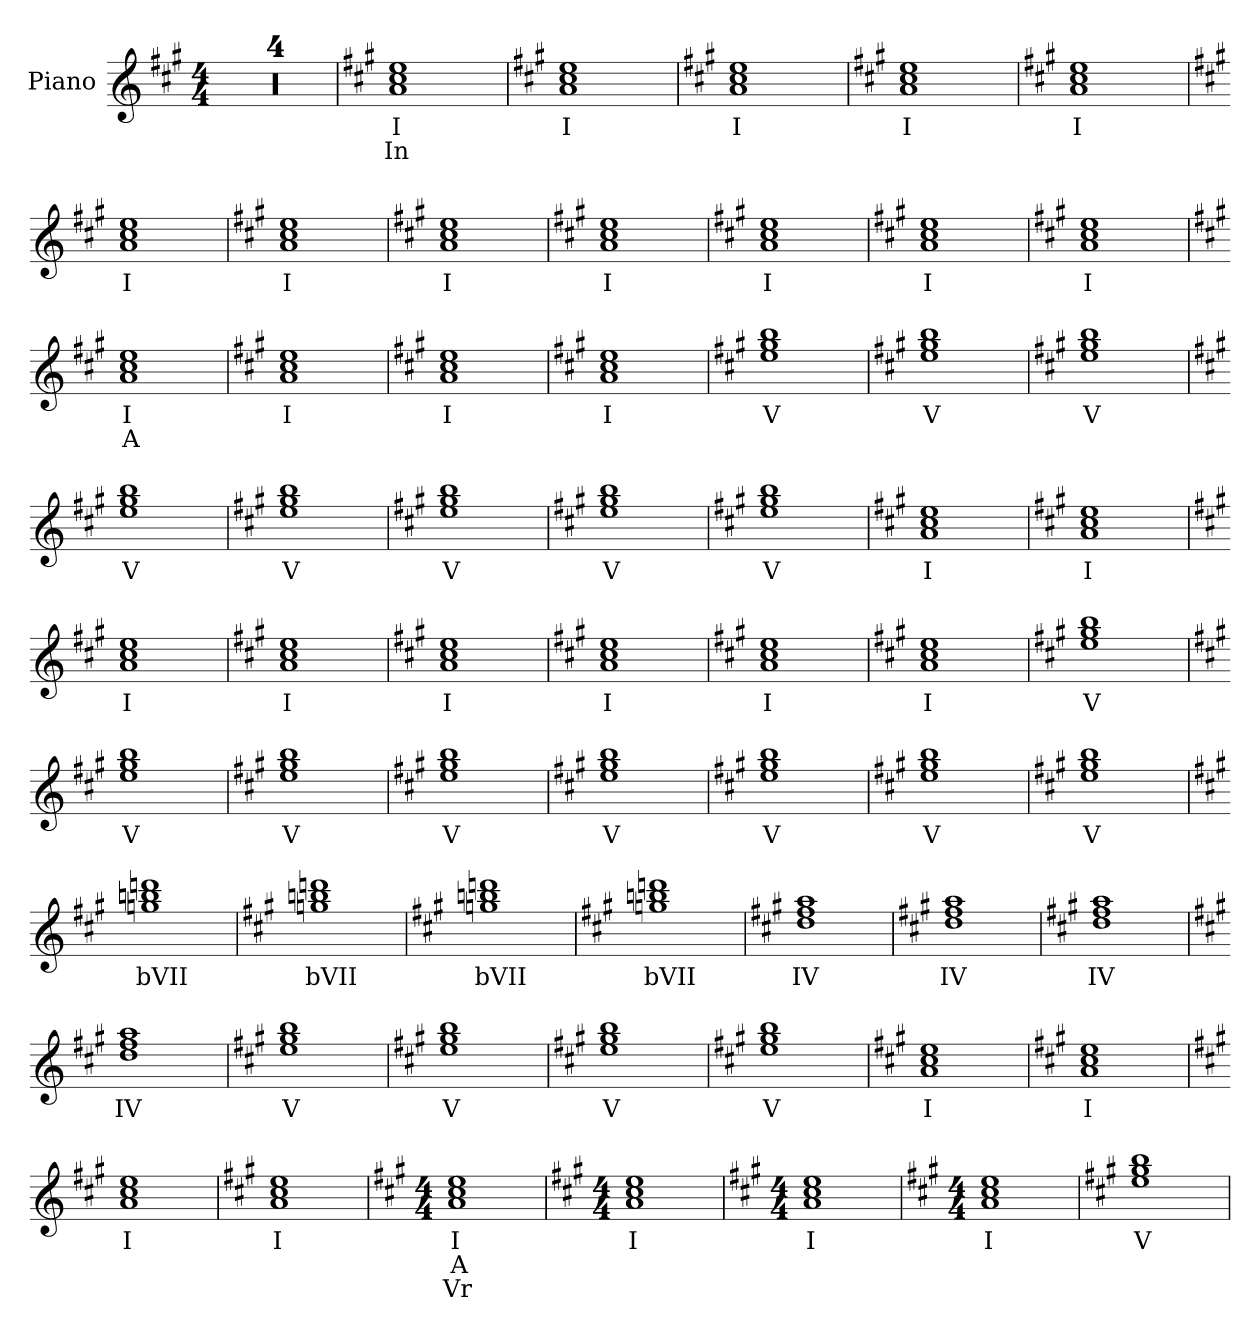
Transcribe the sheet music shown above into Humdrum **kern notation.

**kern	**text	**text	**text
*part1	*part1	*part1	*part1
*staff1	*staff1	*staff1	*staff1
*I"Piano	*	*	*
*I'Pno	*	*	*
*k[f#c#g#]	*	*	*
*A:	*	*	*
*M4/4	*	*	*
=	=	=	=
1r	.	.	.
=	=	=	=
*k[f#c#g#]	*	*	*
*A:	*	*	*
*M4/4	*	*	*
1r	.	.	.
=	=	=	=
*k[f#c#g#]	*	*	*
*A:	*	*	*
*M4/4	*	*	*
1r	.	.	.
=	=	=	=
*k[f#c#g#]	*	*	*
*A:	*	*	*
*M4/4	*	*	*
1r	.	.	.
=	=	=	=
*k[f#c#g#]	*	*	*
*A:	*	*	*
1a 1cc# 1ee	I	In	.
=	=	=	=
*k[f#c#g#]	*	*	*
*A:	*	*	*
1a 1cc# 1ee	I	.	.
=	=	=	=
*k[f#c#g#]	*	*	*
*A:	*	*	*
1a 1cc# 1ee	I	.	.
=	=	=	=
*k[f#c#g#]	*	*	*
*A:	*	*	*
1a 1cc# 1ee	I	.	.
=	=	=	=
*k[f#c#g#]	*	*	*
*A:	*	*	*
1a 1cc# 1ee	I	.	.
=	=	=	=
*k[f#c#g#]	*	*	*
*A:	*	*	*
1a 1cc# 1ee	I	.	.
=	=	=	=
*k[f#c#g#]	*	*	*
*A:	*	*	*
1a 1cc# 1ee	I	.	.
=	=	=	=
*k[f#c#g#]	*	*	*
*A:	*	*	*
1a 1cc# 1ee	I	.	.
=	=	=	=
*k[f#c#g#]	*	*	*
*A:	*	*	*
1a 1cc# 1ee	I	.	.
=	=	=	=
*k[f#c#g#]	*	*	*
*A:	*	*	*
1a 1cc# 1ee	I	.	.
=	=	=	=
*k[f#c#g#]	*	*	*
*A:	*	*	*
1a 1cc# 1ee	I	.	.
=	=	=	=
*k[f#c#g#]	*	*	*
*A:	*	*	*
1a 1cc# 1ee	I	.	.
=	=	=	=
*k[f#c#g#]	*	*	*
*A:	*	*	*
1a 1cc# 1ee	I	A	.
=	=	=	=
*k[f#c#g#]	*	*	*
*A:	*	*	*
1a 1cc# 1ee	I	.	.
=	=	=	=
*k[f#c#g#]	*	*	*
*A:	*	*	*
1a 1cc# 1ee	I	.	.
=	=	=	=
*k[f#c#g#]	*	*	*
*A:	*	*	*
1a 1cc# 1ee	I	.	.
=	=	=	=
*k[f#c#g#]	*	*	*
*A:	*	*	*
1ee 1gg# 1bb	V	.	.
=	=	=	=
*k[f#c#g#]	*	*	*
*A:	*	*	*
1ee 1gg# 1bb	V	.	.
=	=	=	=
*k[f#c#g#]	*	*	*
*A:	*	*	*
1ee 1gg# 1bb	V	.	.
=	=	=	=
*k[f#c#g#]	*	*	*
*A:	*	*	*
1ee 1gg# 1bb	V	.	.
=	=	=	=
*k[f#c#g#]	*	*	*
*A:	*	*	*
1ee 1gg# 1bb	V	.	.
=	=	=	=
*k[f#c#g#]	*	*	*
*A:	*	*	*
1ee 1gg# 1bb	V	.	.
=	=	=	=
*k[f#c#g#]	*	*	*
*A:	*	*	*
1ee 1gg# 1bb	V	.	.
=	=	=	=
*k[f#c#g#]	*	*	*
*A:	*	*	*
1ee 1gg# 1bb	V	.	.
=	=	=	=
*k[f#c#g#]	*	*	*
*A:	*	*	*
1a 1cc# 1ee	I	.	.
=	=	=	=
*k[f#c#g#]	*	*	*
*A:	*	*	*
1a 1cc# 1ee	I	.	.
=	=	=	=
*k[f#c#g#]	*	*	*
*A:	*	*	*
1a 1cc# 1ee	I	.	.
=	=	=	=
*k[f#c#g#]	*	*	*
*A:	*	*	*
1a 1cc# 1ee	I	.	.
=	=	=	=
*k[f#c#g#]	*	*	*
*A:	*	*	*
1a 1cc# 1ee	I	.	.
=	=	=	=
*k[f#c#g#]	*	*	*
*A:	*	*	*
1a 1cc# 1ee	I	.	.
=	=	=	=
*k[f#c#g#]	*	*	*
*A:	*	*	*
1a 1cc# 1ee	I	.	.
=	=	=	=
*k[f#c#g#]	*	*	*
*A:	*	*	*
1a 1cc# 1ee	I	.	.
=	=	=	=
*k[f#c#g#]	*	*	*
*A:	*	*	*
1ee 1gg# 1bb	V	.	.
=	=	=	=
*k[f#c#g#]	*	*	*
*A:	*	*	*
1ee 1gg# 1bb	V	.	.
=	=	=	=
*k[f#c#g#]	*	*	*
*A:	*	*	*
1ee 1gg# 1bb	V	.	.
=	=	=	=
*k[f#c#g#]	*	*	*
*A:	*	*	*
1ee 1gg# 1bb	V	.	.
=	=	=	=
*k[f#c#g#]	*	*	*
*A:	*	*	*
1ee 1gg# 1bb	V	.	.
=	=	=	=
*k[f#c#g#]	*	*	*
*A:	*	*	*
1ee 1gg# 1bb	V	.	.
=	=	=	=
*k[f#c#g#]	*	*	*
*A:	*	*	*
1ee 1gg# 1bb	V	.	.
=	=	=	=
*k[f#c#g#]	*	*	*
*A:	*	*	*
1ee 1gg# 1bb	V	.	.
=	=	=	=
*k[f#c#g#]	*	*	*
*A:	*	*	*
1ggn 1bbn 1dddn	bVII	.	.
=	=	=	=
*k[f#c#g#]	*	*	*
*A:	*	*	*
1ggn 1bbn 1dddn	bVII	.	.
=	=	=	=
*k[f#c#g#]	*	*	*
*A:	*	*	*
1ggn 1bbn 1dddn	bVII	.	.
=	=	=	=
*k[f#c#g#]	*	*	*
*A:	*	*	*
1ggn 1bbn 1dddn	bVII	.	.
=	=	=	=
*k[f#c#g#]	*	*	*
*A:	*	*	*
1dd 1ff# 1aa	IV	.	.
=	=	=	=
*k[f#c#g#]	*	*	*
*A:	*	*	*
1dd 1ff# 1aa	IV	.	.
=	=	=	=
*k[f#c#g#]	*	*	*
*A:	*	*	*
1dd 1ff# 1aa	IV	.	.
=	=	=	=
*k[f#c#g#]	*	*	*
*A:	*	*	*
1dd 1ff# 1aa	IV	.	.
=	=	=	=
*k[f#c#g#]	*	*	*
*A:	*	*	*
1ee 1gg# 1bb	V	.	.
=	=	=	=
*k[f#c#g#]	*	*	*
*A:	*	*	*
1ee 1gg# 1bb	V	.	.
=	=	=	=
*k[f#c#g#]	*	*	*
*A:	*	*	*
1ee 1gg# 1bb	V	.	.
=	=	=	=
*k[f#c#g#]	*	*	*
*A:	*	*	*
1ee 1gg# 1bb	V	.	.
=	=	=	=
*k[f#c#g#]	*	*	*
*A:	*	*	*
1a 1cc# 1ee	I	.	.
=	=	=	=
*k[f#c#g#]	*	*	*
*A:	*	*	*
1a 1cc# 1ee	I	.	.
=	=	=	=
*k[f#c#g#]	*	*	*
*A:	*	*	*
1a 1cc# 1ee	I	.	.
=	=	=	=
*k[f#c#g#]	*	*	*
*A:	*	*	*
1a 1cc# 1ee	I	.	.
=	=	=	=
*k[f#c#g#]	*	*	*
*A:	*	*	*
*M4/4	*	*	*
1a 1cc# 1ee	I	A	Vr
=	=	=	=
*k[f#c#g#]	*	*	*
*A:	*	*	*
*M4/4	*	*	*
1a 1cc# 1ee	I	.	.
=	=	=	=
*k[f#c#g#]	*	*	*
*A:	*	*	*
*M4/4	*	*	*
1a 1cc# 1ee	I	.	.
=	=	=	=
*k[f#c#g#]	*	*	*
*A:	*	*	*
*M4/4	*	*	*
1a 1cc# 1ee	I	.	.
=	=	=	=
*k[f#c#g#]	*	*	*
*A:	*	*	*
1ee 1gg# 1bb	V	.	.
=	=	=	=
*-	*-	*-	*-
